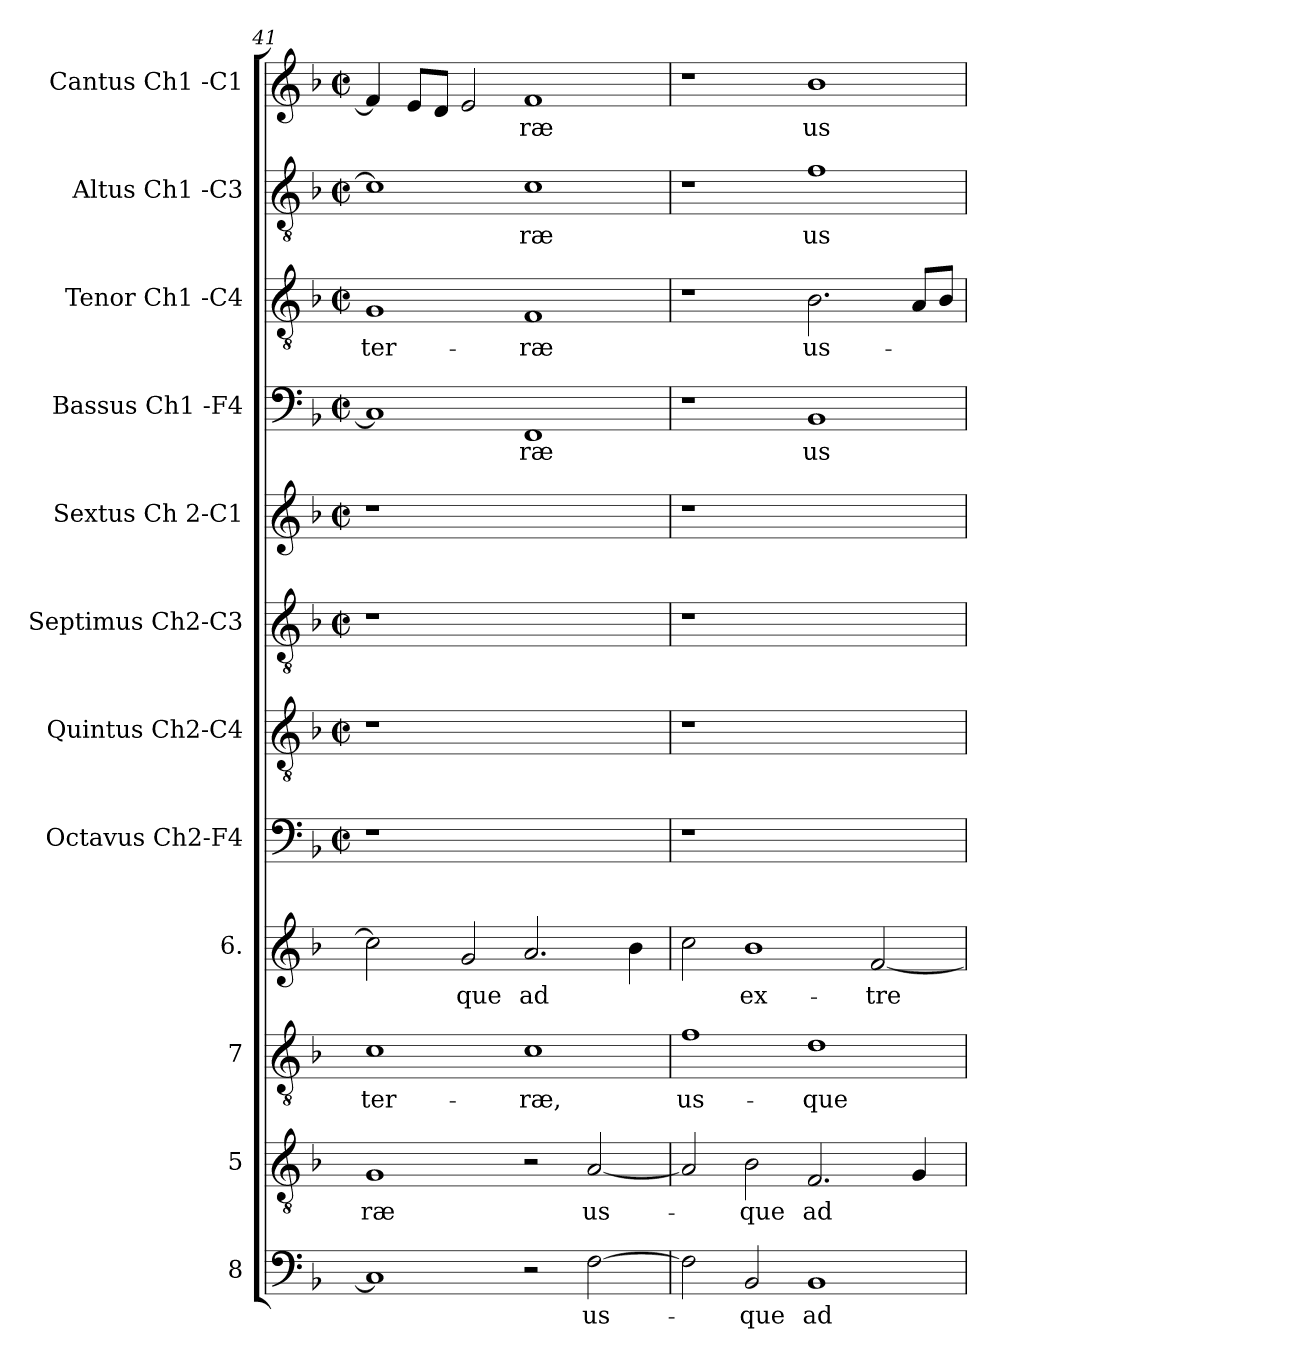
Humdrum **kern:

**kern	**text	**kern	**text	**kern	**text	**kern	**text	**kern	**kern	**kern	**kern	**kern	**text	**kern	**text	**kern	**text	**kern	**text
*part12	*part12	*part11	*part11	*part10	*part10	*part9	*part9	*part8	*part7	*part6	*part5	*part4	*part4	*part3	*part3	*part2	*part2	*part1	*part1
*staff12	*staff12	*staff11	*staff11	*staff10	*staff10	*staff9	*staff9	*staff8	*staff7	*staff6	*staff5	*staff4	*staff4	*staff3	*staff3	*staff2	*staff2	*staff1	*staff1
*I"8	*	*I"5	*	*I"7	*	*I"6.	*	*I"Octavus  Ch2-F4	*I"Quintus  Ch2-C4	*I"Septimus  Ch2-C3	*I"Sextus  Ch 2-C1	*I"Bassus  Ch1 -F4	*	*I"Tenor  Ch1 -C4	*	*I"Altus  Ch1 -C3	*	*I"Cantus  Ch1 -C1	*
*	*	*	*	*	*	*	*	*	*	*	*	*I'B	*	*I'T	*	*I'A	*	*I'C	*
*clefF4	*	*clefGv2	*	*clefGv2	*	*clefG2	*	*clefF4	*clefGv2	*clefGv2	*clefG2	*clefF4	*	*clefGv2	*	*clefGv2	*	*clefG2	*
*k[b-]	*	*k[b-]	*	*k[b-]	*	*k[b-]	*	*k[b-]	*k[b-]	*k[b-]	*k[b-]	*k[b-]	*	*k[b-]	*	*k[b-]	*	*k[b-]	*
*F:	*	*F:	*	*F:	*	*F:	*	*F:	*F:	*F:	*F:	*F:	*	*F:	*	*F:	*	*F:	*
*	*	*	*	*	*	*	*	*M2/2	*M2/2	*M2/2	*M2/2	*M2/2	*	*M2/2	*	*M2/2	*	*M2/2	*
*	*	*	*	*	*	*	*	*met(c|)	*met(c|)	*met(c|)	*met(c|)	*met(c|)	*	*met(c|)	*	*met(c|)	*	*met(c|)	*
=41	=41	=41	=41	=41	=41	=41	=41	=41	=41	=41	=41	=41	=41	=41	=41	=41	=41	=41	=41
!	!	!	!LO:LY:b:cj	!	!LO:LY:b:cj	!	!	!	!	!	!	!	!	!	!LO:LY:b:cj	!	!	!	!
1C]	.	1G	-ræ	1c	ter-	2cc\]	.	1r	1r	1r	1r	1C]	.	1G	ter-	1c]	.	4f/]	.
.	.	.	.	.	.	.	.	.	.	.	.	.	.	.	.	.	.	8e/L	.
.	.	.	.	.	.	.	.	.	.	.	.	.	.	.	.	.	.	8d/J	.
!	!	!	!	!	!	!	!LO:LY:b:cj	!	!	!	!	!	!	!	!	!	!	!	!
.	.	.	.	.	.	2g/	-que	.	.	.	.	.	.	.	.	.	.	2e/	.
!	!	!	!	!	!LO:LY:b:cj	!	!LO:LY:b:cj	!	!	!	!	!	!LO:LY:b:cj	!	!LO:LY:b:cj	!	!LO:LY:b:cj	!	!LO:LY:b:cj
2r	.	2r	.	1c	-ræ,	2.a/	ad	1ryy	1ryy	1ryy	1ryy	1FF	-ræ	1F	-ræ	1c	-ræ	1f	-ræ
!	!LO:LY:b:cj	!	!LO:LY:b:cj	!	!	!	!	!	!	!	!	!	!	!	!	!	!	!	!
[>2F\	us-	[<2A/	us-	.	.	.	.	.	.	.	.	.	.	.	.	.	.	.	.
.	.	.	.	.	.	4b-\	.	.	.	.	.	.	.	.	.	.	.	.	.
=42	=42	=42	=42	=42	=42	=42	=42	=42	=42	=42	=42	=42	=42	=42	=42	=42	=42	=42	=42
!	!	!	!	!	!LO:LY:b:cj	!	!	!	!	!	!	!	!	!	!	!	!	!	!
2F\]	.	2A/]	.	1f	us-	2cc\	.	1r	1r	1r	1r	1r	.	1r	.	1r	.	1r	.
!	!LO:LY:b:cj	!	!LO:LY:b:cj	!	!	!	!LO:LY:b:cj	!	!	!	!	!	!	!	!	!	!	!	!
2BB-/	-que	2B-\	-que	.	.	1b-	ex-	.	.	.	.	.	.	.	.	.	.	.	.
!	!LO:LY:b:cj	!	!LO:LY:b:cj	!	!LO:LY:b:cj	!	!	!	!	!	!	!	!LO:LY:b:cj	!	!LO:LY:b:cj	!	!LO:LY:b:cj	!	!LO:LY:b:cj
1BB-	ad	2.F/	ad	1d	-que	.	.	1ryy	1ryy	1ryy	1ryy	1BB-	us-	2.B-\	us-	[>1f	us-	1b-	us-
!	!	!	!	!	!	!	!LO:LY:b:cj	!	!	!	!	!	!	!	!	!	!	!	!
.	.	.	.	.	.	[<2f/	-tre-	.	.	.	.	.	.	.	.	.	.	.	.
.	.	4G/	.	.	.	.	.	.	.	.	.	.	.	8A/L	.	.	.	.	.
.	.	.	.	.	.	.	.	.	.	.	.	.	.	8B-/J	.	.	.	.	.
=	=	=	=	=	=	=	=	=	=	=	=	=	=	=	=	=	=	=	=
*-	*-	*-	*-	*-	*-	*-	*-	*-	*-	*-	*-	*-	*-	*-	*-	*-	*-	*-	*-
